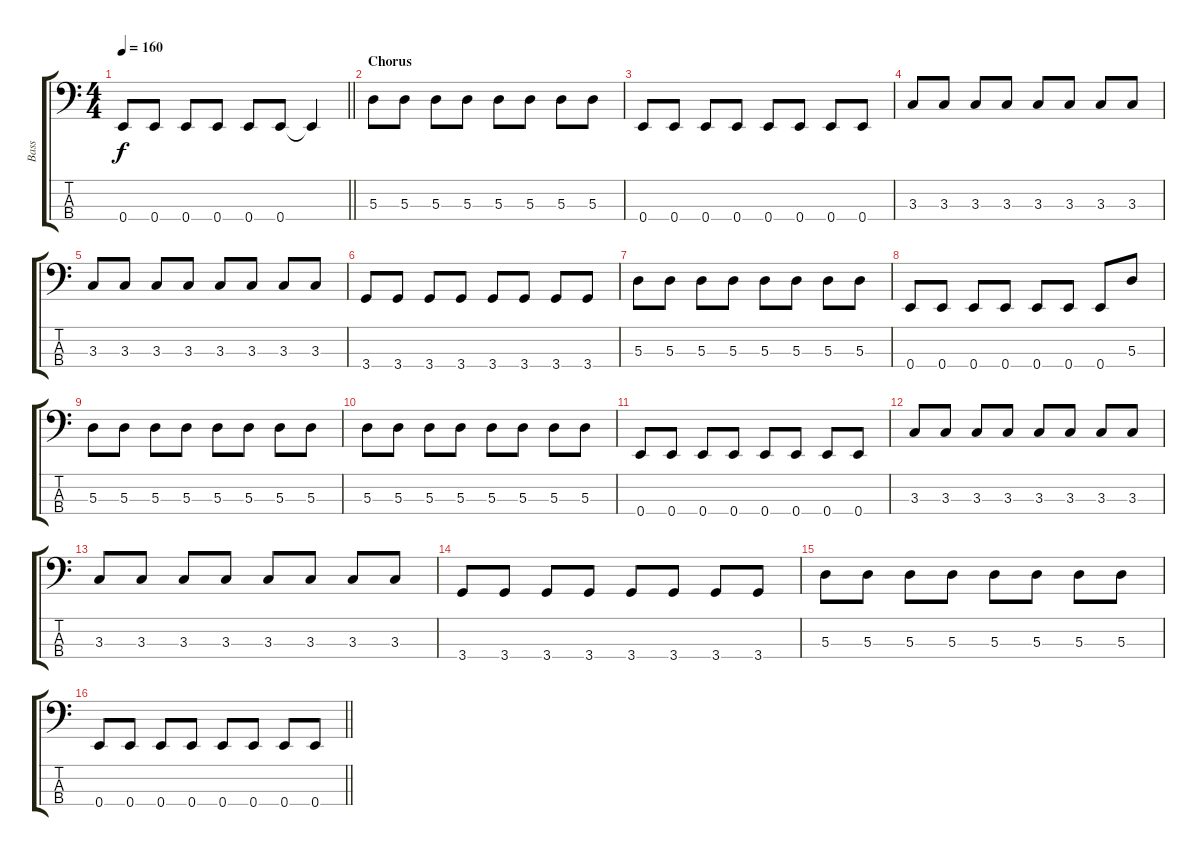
\track ("Bass" "Bass") {instrument electricbassfinger}
\staff {score tabs}
\tuning (G2 D2 A1 E1) {hide}
\ts (4 4)
\tempo 160
\clef f4
\barLineRight lightlight
\ks c
0.4.8{dy f} 0.4.8 0.4.8 0.4.8 0.4.8 0.4.8 0.4{t}.4 |
\section ("" "Chorus")
5.3.8 5.3.8 5.3.8 5.3.8 5.3.8 5.3.8 5.3.8 5.3.8 |
0.4.8 0.4.8 0.4.8 0.4.8 0.4.8 0.4.8 0.4.8 0.4.8 |
3.3.8 3.3.8 3.3.8 3.3.8 3.3.8 3.3.8 3.3.8 3.3.8 |
3.3.8 3.3.8 3.3.8 3.3.8 3.3.8 3.3.8 3.3.8 3.3.8 |
3.4.8 3.4.8 3.4.8 3.4.8 3.4.8 3.4.8 3.4.8 3.4.8 |
5.3.8 5.3.8 5.3.8 5.3.8 5.3.8 5.3.8 5.3.8 5.3.8 |
0.4.8 0.4.8 0.4.8 0.4.8 0.4.8 0.4.8 0.4.8 5.3.8 |
5.3.8 5.3.8 5.3.8 5.3.8 5.3.8 5.3.8 5.3.8 5.3.8 |
5.3.8 5.3.8 5.3.8 5.3.8 5.3.8 5.3.8 5.3.8 5.3.8 |
0.4.8 0.4.8 0.4.8 0.4.8 0.4.8 0.4.8 0.4.8 0.4.8 |
3.3.8 3.3.8 3.3.8 3.3.8 3.3.8 3.3.8 3.3.8 3.3.8 |
3.3.8 3.3.8 3.3.8 3.3.8 3.3.8 3.3.8 3.3.8 3.3.8 |
3.4.8 3.4.8 3.4.8 3.4.8 3.4.8 3.4.8 3.4.8 3.4.8 |
5.3.8 5.3.8 5.3.8 5.3.8 5.3.8 5.3.8 5.3.8 5.3.8 |
\barLineRight lightlight
0.4.8 0.4.8 0.4.8 0.4.8 0.4.8 0.4.8 0.4.8 0.4.8
